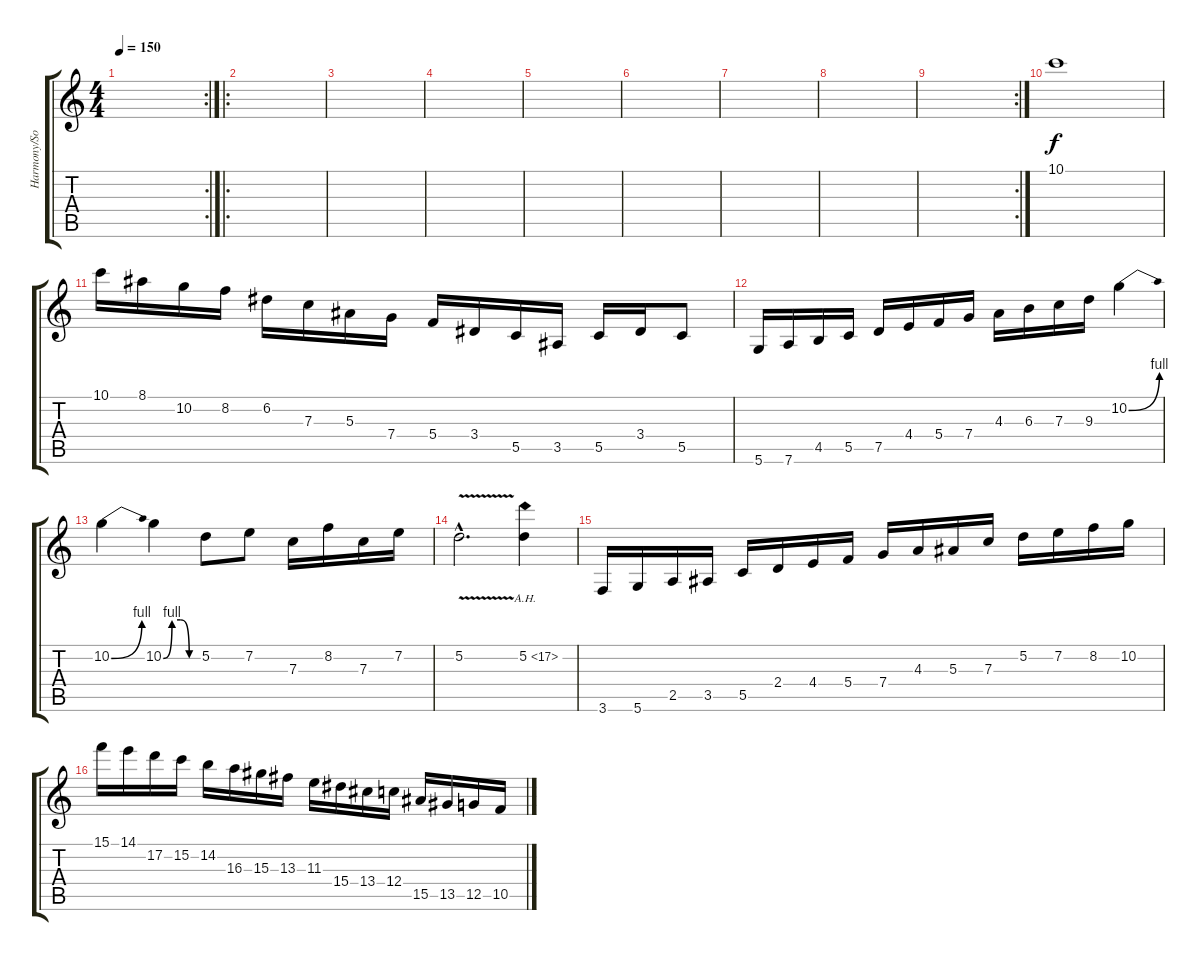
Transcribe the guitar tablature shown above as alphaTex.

\track ("Harmony/Solo" "Harmony/So") {instrument distortionguitar}
\staff {score tabs}
\tuning (D4 A3 F3 C3 G2 D2) {hide}
\rc 2
\ts (4 4)
\tempo 150
\clef g2
\ks c
|
\ro
|
|
|
|
|
|
|
\rc 2
|
10.1.1 |
10.1.16 8.1.16 10.2.16 8.2.16 6.2.16 7.3.16 5.3.16 7.4.16 5.4.16 3.4.16 5.5.16 3.5.16 5.5.16 3.4.16 5.5.8 |
5.6.16 7.6.16 4.5.16 5.5.16 7.5.16 4.4.16 5.4.16 7.4.16 4.3.16 6.3.16 7.3.16 9.3.16 10.2{be (bend 0 0 60 4)}.4 |
10.2{be (bend 0 0 60 4)}.4 10.2{be (custom 0 0 15 4 30 4 45 0 60 0)}.4 5.2.8 7.2.8 7.3.16 8.2.16 7.3.16 7.2.16 |
5.2{v hac}.2{d} 5.2{ah 12}.4 |
3.6.16 5.6.16 2.5.16 3.5.16 5.5.16 2.4.16 4.4.16 5.4.16 7.4.16 4.3.16 5.3.16 7.3.16 5.2.16 7.2.16 8.2.16 10.2.16 |
15.1.16 14.1.16 17.2.16 15.2.16 14.2.16 16.3.16 15.3.16 13.3.16 11.3.16 15.4.16 13.4.16 12.4.16 15.5.16 13.5.16 12.5.16 10.5.16
